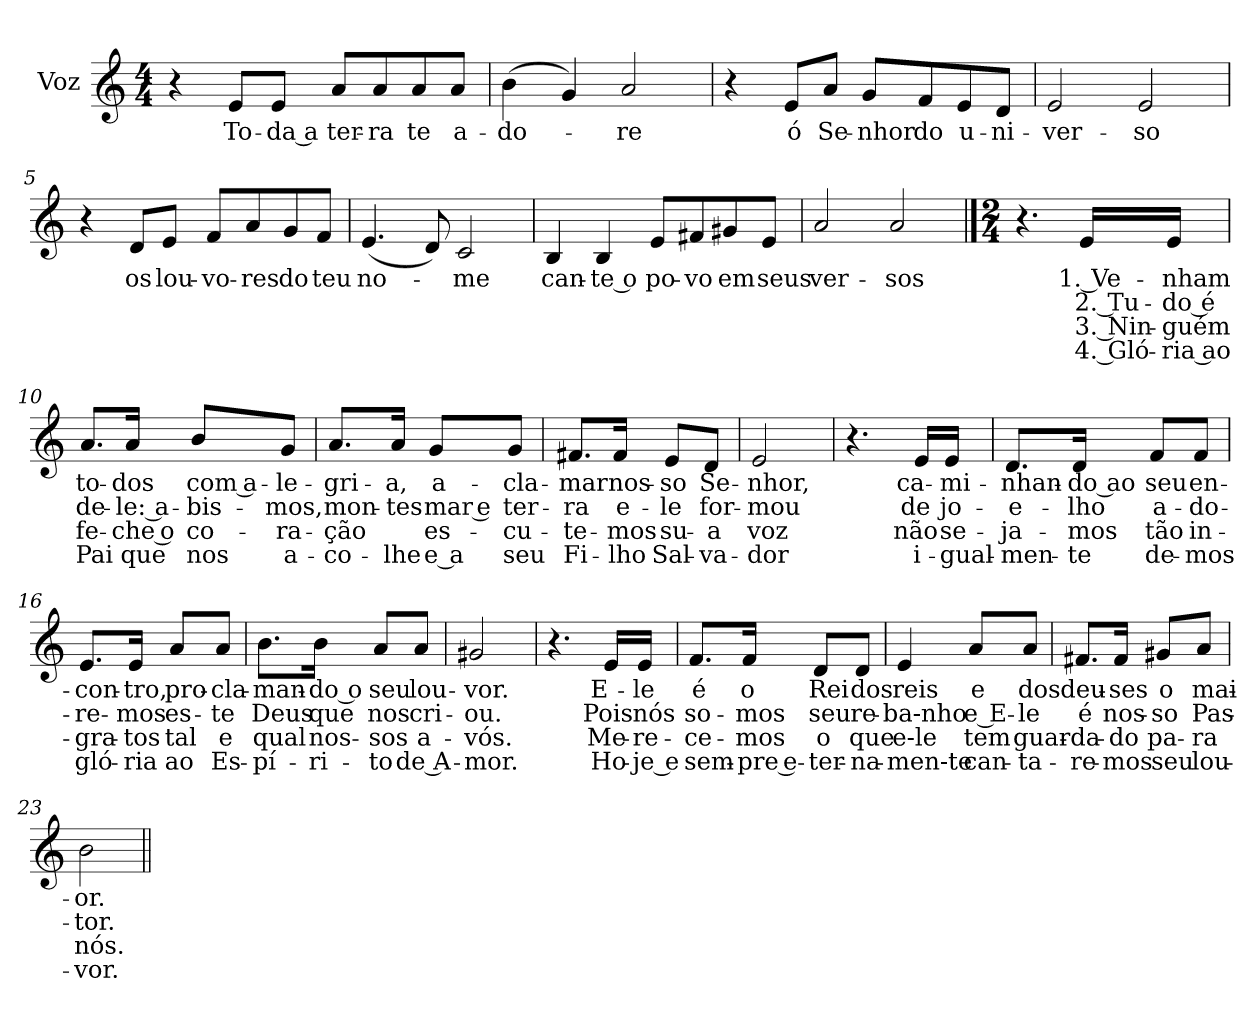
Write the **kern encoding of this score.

**kern	**text	**text	**text	**text
*part1	*part1	*part1	*part1	*part1
*staff1	*staff1	*staff1	*staff1	*staff1
*I"Voz	*	*	*	*
*I'Vo.	*	*	*	*
*clefG2	*	*	*	*
*k[]	*	*	*	*
*M4/4	*	*	*	*
*MM90	*	*	*	*
=1	=1	=1	=1	=1
4r	.	.	.	.
!	!LO:LY:b	!	!	!
8e/L	To-	.	.	.
!	!LO:LY:b	!	!	!
8e/J	-da a	.	.	.
!	!LO:LY:b	!	!	!
8a/L	ter-	.	.	.
!	!LO:LY:b	!	!	!
8a/	-ra	.	.	.
!	!LO:LY:b	!	!	!
8a/	te	.	.	.
!	!LO:LY:b	!	!	!
8a/J	a-	.	.	.
=2	=2	=2	=2	=2
!	!LO:LY:b	!	!	!
(>4b\	-do-	.	.	.
4g/)	.	.	.	.
!	!LO:LY:b	!	!	!
2a/	-re	.	.	.
=3	=3	=3	=3	=3
4r	.	.	.	.
!	!LO:LY:b	!	!	!
8e/L	ó	.	.	.
!	!LO:LY:b	!	!	!
8a/J	Se-	.	.	.
!	!LO:LY:b	!	!	!
8g/L	-nhor	.	.	.
!	!LO:LY:b	!	!	!
8f/	do	.	.	.
!	!LO:LY:b	!	!	!
8e/	u-	.	.	.
!	!LO:LY:b	!	!	!
8d/J	-ni-	.	.	.
=4	=4	=4	=4	=4
!	!LO:LY:b	!	!	!
2e/	-ver-	.	.	.
!	!LO:LY:b	!	!	!
2e/	-so	.	.	.
!!LO:LB:g=z
=5	=5	=5	=5	=5
4r	.	.	.	.
!	!LO:LY:b	!	!	!
8d/L	os	.	.	.
!	!LO:LY:b	!	!	!
8e/J	lou-	.	.	.
!	!LO:LY:b	!	!	!
8f/L	-vo-	.	.	.
!	!LO:LY:b	!	!	!
8a/	-res	.	.	.
!	!LO:LY:b	!	!	!
8g/	do	.	.	.
!	!LO:LY:b	!	!	!
8f/J	teu	.	.	.
=6	=6	=6	=6	=6
!	!LO:LY:b	!	!	!
(<4.e/	no-	.	.	.
8d/)	.	.	.	.
!	!LO:LY:b	!	!	!
2c/	-me	.	.	.
=7	=7	=7	=7	=7
!	!LO:LY:b	!	!	!
4B/	can-	.	.	.
!	!LO:LY:b	!	!	!
4B/	-te o	.	.	.
!	!LO:LY:b	!	!	!
8e/L	po-	.	.	.
!	!LO:LY:b	!	!	!
8f#X/	-vo	.	.	.
!	!LO:LY:b	!	!	!
8g#X/	em	.	.	.
!	!LO:LY:b	!	!	!
8e/J	seus	.	.	.
=8	=8	=8	=8	=8
!	!LO:LY:b	!	!	!
2a/	ver-	.	.	.
!	!LO:LY:b	!	!	!
2a/	-sos	.	.	.
!!LO:LB:g=z
==9	==9	==9	==9	==9
*M2/4	*	*	*	*
4.r	.	.	.	.
!	!LO:LY:b	!LO:LY:b	!LO:LY:b	!LO:LY:b
16e/LL	1. Ve-	2. Tu-	3. Nin-	4. Gló-
!	!LO:LY:b	!LO:LY:b	!LO:LY:b	!LO:LY:b
16e/JJ	-nham	-do é	-guém	-ria ao
=10	=10	=10	=10	=10
!	!LO:LY:b	!LO:LY:b	!LO:LY:b	!LO:LY:b
8.a/L	to-	de-	fe-	Pai
!	!LO:LY:b	!LO:LY:b	!LO:LY:b	!LO:LY:b
16a/Jk	-dos	-le: a-	-che o	que
!	!LO:LY:b	!LO:LY:b	!LO:LY:b	!LO:LY:b
8b/L	com a-	-bis-	co-	nos
!	!LO:LY:b	!LO:LY:b	!LO:LY:b	!LO:LY:b
8g/J	-le-	-mos,	-ra-	a-
=11	=11	=11	=11	=11
!	!LO:LY:b	!LO:LY:b	!LO:LY:b	!LO:LY:b
8.a/L	-gri-	mon-	-ção	-co-
!	!LO:LY:b	!LO:LY:b	!	!LO:LY:b
16a/Jk	-a,	-tes	.	-lhe
!	!LO:LY:b	!LO:LY:b	!LO:LY:b	!LO:LY:b
8g/L	a-	mar e	es-	e a
!	!LO:LY:b	!LO:LY:b	!LO:LY:b	!LO:LY:b
8g/J	-cla-	ter-	-cu-	seu
=12	=12	=12	=12	=12
!	!LO:LY:b	!LO:LY:b	!LO:LY:b	!LO:LY:b
8.f#X/L	-mar	-ra	-te-	Fi-
!	!LO:LY:b	!LO:LY:b	!LO:LY:b	!LO:LY:b
16f#/Jk	nos-	e-	-mos	-lho
!	!LO:LY:b	!LO:LY:b	!LO:LY:b	!LO:LY:b
8e/L	-so	-le	su-	Sal-
!	!LO:LY:b	!LO:LY:b	!LO:LY:b	!LO:LY:b
8d/J	Se-	for-	-a	-va-
=13	=13	=13	=13	=13
!	!LO:LY:b	!LO:LY:b	!LO:LY:b	!LO:LY:b
2e/	-nhor,	-mou	voz	-dor
!!LO:LB:g=z
=14	=14	=14	=14	=14
4.r	.	.	.	.
!	!LO:LY:b	!LO:LY:b	!LO:LY:b	!LO:LY:b
16e/LL	ca-	de	não	i-
!	!LO:LY:b	!LO:LY:b	!LO:LY:b	!LO:LY:b
16e/JJ	-mi-	jo-	se-	-gual-
=15	=15	=15	=15	=15
!	!LO:LY:b	!LO:LY:b	!LO:LY:b	!LO:LY:b
8.d/L	-nhan-	-e-	-ja-	-men-
!	!LO:LY:b	!LO:LY:b	!LO:LY:b	!LO:LY:b
16d/Jk	-do ao	-lho	-mos	-te
!	!LO:LY:b	!LO:LY:b	!LO:LY:b	!LO:LY:b
8f/L	seu	a-	tão	de-
!	!LO:LY:b	!LO:LY:b	!LO:LY:b	!LO:LY:b
8f/J	en-	-do-	in-	-mos
=16	=16	=16	=16	=16
!	!LO:LY:b	!LO:LY:b	!LO:LY:b	!LO:LY:b
8.e/L	-con-	-re-	-gra-	gló-
!	!LO:LY:b	!LO:LY:b	!LO:LY:b	!LO:LY:b
16e/Jk	-tro,	-mos	-tos	-ria
!	!LO:LY:b	!LO:LY:b	!LO:LY:b	!LO:LY:b
8a/L	pro-	es-	tal	ao
!	!LO:LY:b	!LO:LY:b	!LO:LY:b	!LO:LY:b
8a/J	-cla-	-te	e	Es-
=17	=17	=17	=17	=17
!	!LO:LY:b	!LO:LY:b	!LO:LY:b	!LO:LY:b
8.b\L	-man-	Deus	qual	-pí-
!	!LO:LY:b	!LO:LY:b	!LO:LY:b	!LO:LY:b
16b\Jk	-do o	que	nos-	-ri-
!	!LO:LY:b	!LO:LY:b	!LO:LY:b	!LO:LY:b
8a/L	seu	nos	-sos	-to
!	!LO:LY:b	!LO:LY:b	!LO:LY:b	!LO:LY:b
8a/J	lou-	cri-	a-	de A-
=18	=18	=18	=18	=18
!	!LO:LY:b	!LO:LY:b	!LO:LY:b	!LO:LY:b
2g#X/	-vor.	-ou.	-vós.	-mor.
!!LO:LB:g=z
=19	=19	=19	=19	=19
4.r	.	.	.	.
!	!LO:LY:b	!LO:LY:b	!LO:LY:b	!LO:LY:b
16e/LL	E-	Pois	Me-	Ho-
!	!LO:LY:b	!LO:LY:b	!LO:LY:b	!LO:LY:b
16e/JJ	-le	nós	-re-	-je e
=20	=20	=20	=20	=20
!	!LO:LY:b	!LO:LY:b	!LO:LY:b	!LO:LY:b
8.f/L	é	so-	-ce-	sem-
!	!LO:LY:b	!LO:LY:b	!LO:LY:b	!LO:LY:b
16f/Jk	o	-mos	-mos	-pre e-
!	!LO:LY:b	!LO:LY:b	!LO:LY:b	!LO:LY:b
8d/L	Rei	seu	o	-ter-
!	!LO:LY:b	!LO:LY:b	!LO:LY:b	!LO:LY:b
8d/J	dos	re-	que	-na-
=21	=21	=21	=21	=21
!	!LO:LY:b	!LO:LY:b	!LO:LY:b	!LO:LY:b
4e/	reis	-ba-nho	e-le	-men-te
!	!LO:LY:b	!LO:LY:b	!LO:LY:b	!LO:LY:b
8a/L	e	e E-	tem	can-
!	!LO:LY:b	!LO:LY:b	!LO:LY:b	!LO:LY:b
8a/J	dos	-le	guar-	-ta-
=22	=22	=22	=22	=22
!	!LO:LY:b	!LO:LY:b	!LO:LY:b	!LO:LY:b
8.f#X/L	deu-	é	-da-	-re-
!	!LO:LY:b	!LO:LY:b	!LO:LY:b	!LO:LY:b
16f#/Jk	-ses	nos-	-do	-mos
!	!LO:LY:b	!LO:LY:b	!LO:LY:b	!LO:LY:b
8g#X/L	o	-so	pa-	seu
!	!LO:LY:b	!LO:LY:b	!LO:LY:b	!LO:LY:b
8a/J	mai-	Pas-	-ra	lou-
=23	=23	=23	=23	=23
!	!LO:LY:b	!LO:LY:b	!LO:LY:b	!LO:LY:b
2b\	-or.	-tor.	nós.	-vor.
=||	=||	=||	=||	=||
*-	*-	*-	*-	*-
